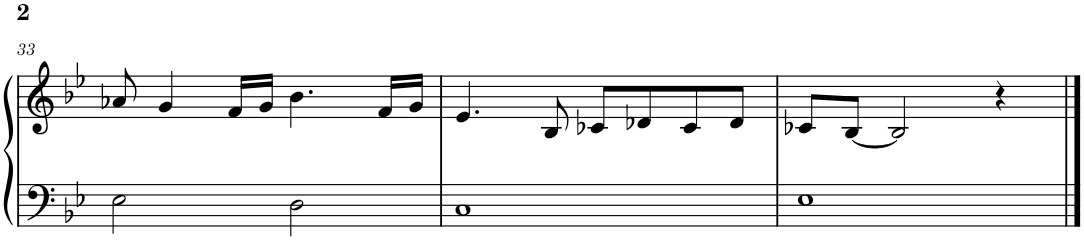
**kern	**kern
*part1	*part1
*staff2	*staff1
*I"Piano	*
*I'Pno.	*
!!LO:PB:g=z
*clefG2	*clefG2
*k[b-e-]	*k[b-e-]
*M4/4	*M4/4
=33	=33
2E-\	8a-X/
.	4g/
.	16f/LL
.	16g/JJ
2D\	4.b-\
.	16f/LL
.	16g/JJ
=34	=34
1C	4.e-/
.	8B-/
.	8c-X/L
.	8d-X/
.	8c-/
.	8d-/J
=35	=35
1E-	8c-X/L
.	[8B-/J
.	2B-/]
.	4r
==	==
*-	*-
